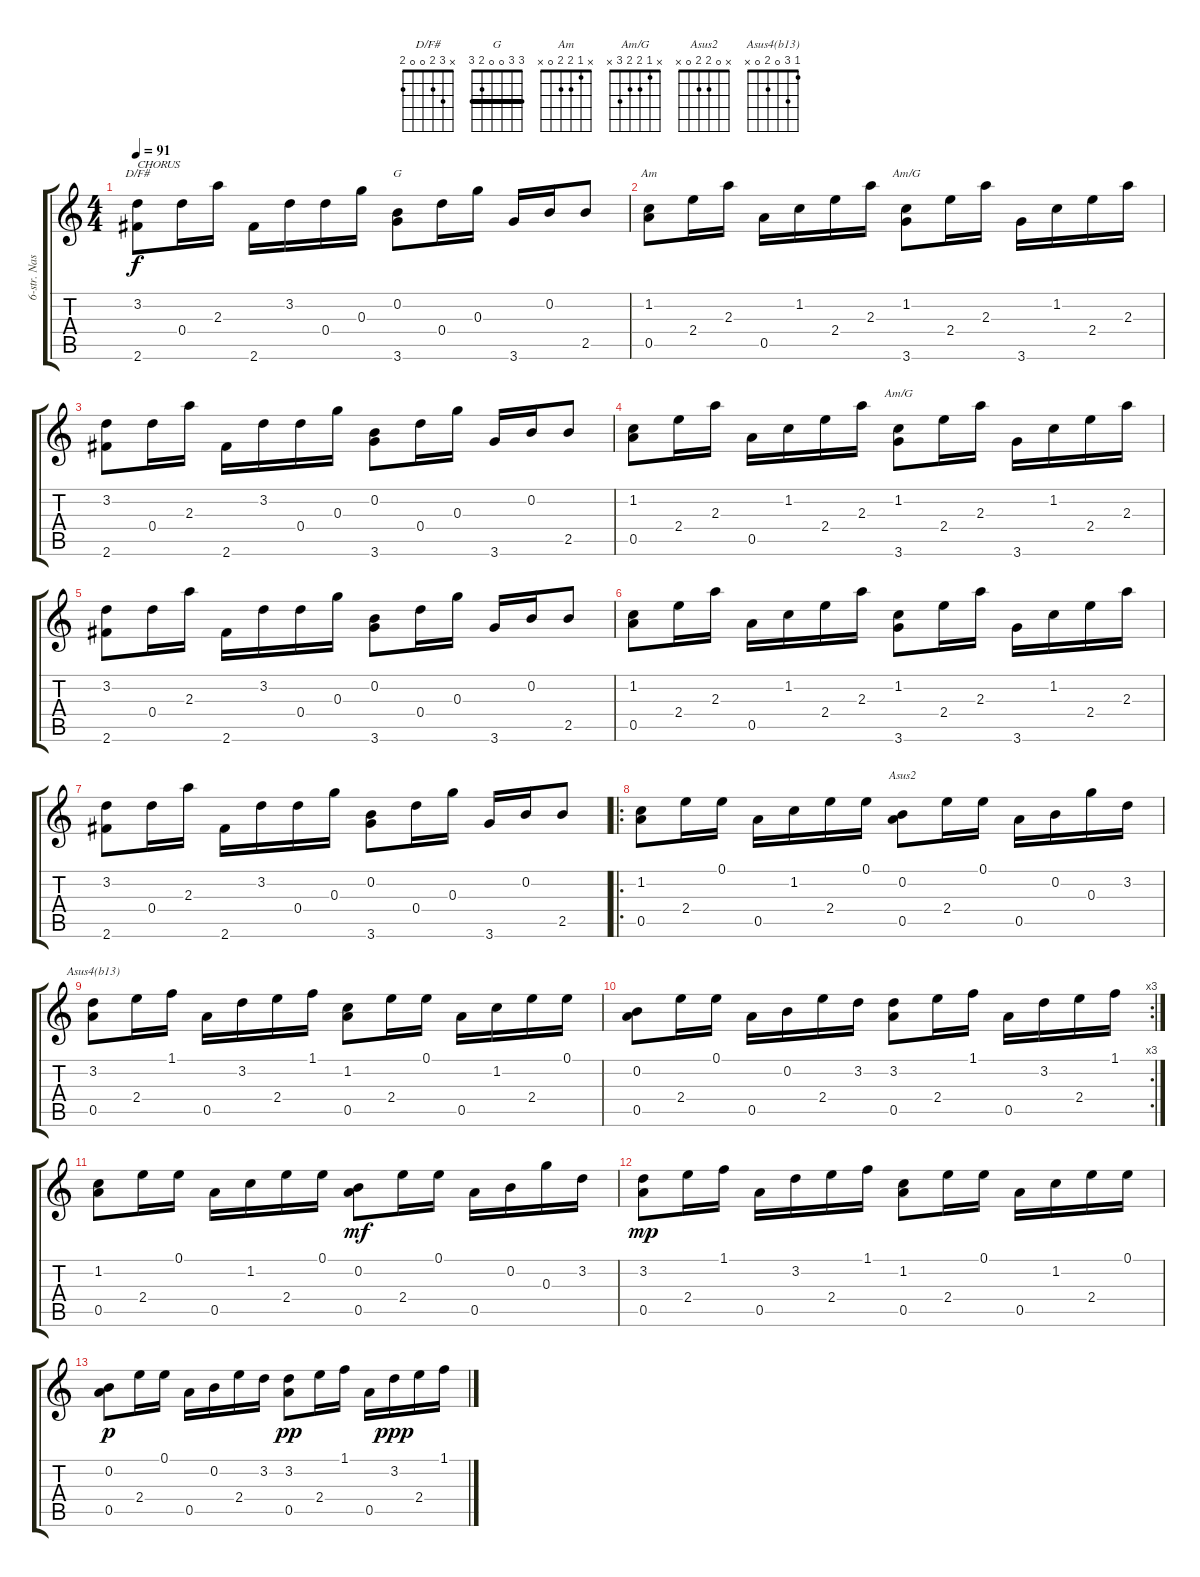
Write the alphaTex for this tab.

\track ("6-str. Nashville" "6-str. Nas") {instrument acousticguitarnylon}
\staff {score tabs}
\tuning (E4 B3 G4 D4 A3 E3) {hide}
\chord ("D/F#" x 3 2 0 0 2)
\chord ("G" 3 3 0 0 2 3) {barre 3}
\chord ("Am" x 1 2 2 0 x)
\chord ("Am/G" x 1 2 2 0 3)
\chord ("Am/G" x 1 2 2 3 x)
\chord ("Asus2" x 0 2 2 0 x)
\chord ("Asus4(b13)" 1 3 0 2 0 x)
\ts (4 4)
\tempo 91
\clef g2
\ks c
(3.2 2.6).8{ch "D/F#" txt "CHORUS" dy f} 0.4.16 2.3.16 2.6.16 3.2.16 0.4.16 0.3.16 (0.2 3.6).8{ch "G"} 0.4.16 0.3.16 3.6.16 0.2.16 2.5.8 |
(1.2 0.5).8{ch "Am"} 2.4.16 2.3.16 0.5.16 1.2.16 2.4.16 2.3.16 (1.2 3.6).8{ch "Am/G"} 2.4.16 2.3.16 3.6.16 1.2.16 2.4.16 2.3.16 |
(3.2 2.6).8 0.4.16 2.3.16 2.6.16 3.2.16 0.4.16 0.3.16 (0.2 3.6).8 0.4.16 0.3.16 3.6.16 0.2.16 2.5.8 |
(1.2 0.5).8 2.4.16 2.3.16 0.5.16 1.2.16 2.4.16 2.3.16 (1.2 3.6).8{ch "Am/G"} 2.4.16 2.3.16 3.6.16 1.2.16 2.4.16 2.3.16 |
(3.2 2.6).8 0.4.16 2.3.16 2.6.16 3.2.16 0.4.16 0.3.16 (0.2 3.6).8 0.4.16 0.3.16 3.6.16 0.2.16 2.5.8 |
(1.2 0.5).8 2.4.16 2.3.16 0.5.16 1.2.16 2.4.16 2.3.16 (1.2 3.6).8 2.4.16 2.3.16 3.6.16 1.2.16 2.4.16 2.3.16 |
(3.2 2.6).8 0.4.16 2.3.16 2.6.16 3.2.16 0.4.16 0.3.16 (0.2 3.6).8 0.4.16 0.3.16 3.6.16 0.2.16 2.5.8 |
\ro
(1.2 0.5).8 2.4.16 0.1.16 0.5.16 1.2.16 2.4.16 0.1.16 (0.2 0.5).8{ch "Asus2"} 2.4.16 0.1.16 0.5.16 0.2.16 0.3.16 3.2.16 |
(3.2 0.5).8{ch "Asus4(b13)"} 2.4.16 1.1.16 0.5.16 3.2.16 2.4.16 1.1.16 (1.2 0.5).8 2.4.16 0.1.16 0.5.16 1.2.16 2.4.16 0.1.16 |
\rc 3
(0.2 0.5).8 2.4.16 0.1.16 0.5.16 0.2.16 2.4.16 3.2.16 (3.2 0.5).8 2.4.16 1.1.16 0.5.16 3.2.16 2.4.16 1.1.16 |
(1.2 0.5).8 2.4.16 0.1.16 0.5.16 1.2.16 2.4.16 0.1.16 (0.2 0.5).8{dy mf} 2.4.16 0.1.16 0.5.16 0.2.16 0.3.16 3.2.16 |
(3.2 0.5).8{dy mp} 2.4.16 1.1.16 0.5.16 3.2.16 2.4.16 1.1.16 (1.2 0.5).8 2.4.16 0.1.16 0.5.16 1.2.16 2.4.16 0.1.16 |
(0.2 0.5).8{dy p} 2.4.16 0.1.16 0.5.16 0.2.16 2.4.16 3.2.16 (3.2 0.5).8{dy pp} 2.4.16 1.1.16 0.5.16 3.2.16{dy ppp} 2.4.16 1.1.16
